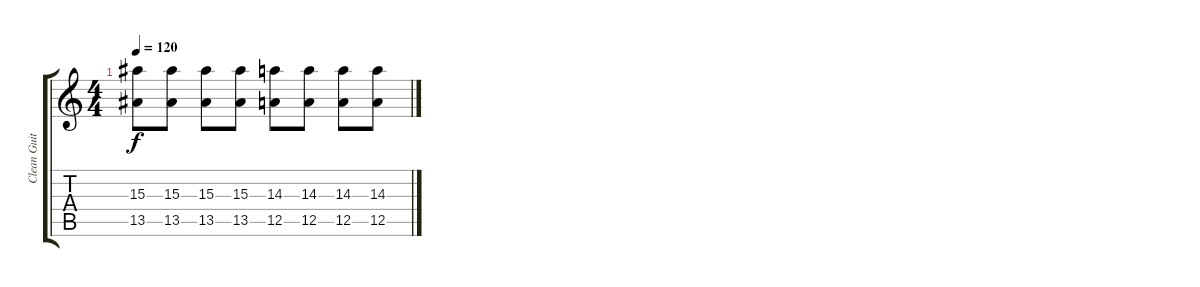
\track ("Clean Guitar" "Clean Guit") {instrument acousticguitarsteel}
\staff {score tabs}
\tuning (E4 B3 G3 D3 A2 D2) {hide}
\ts (4 4)
\tempo 120
\clef g2
\ks c
(15.3 13.5).8{dy f} (15.3 13.5).8 (15.3 13.5).8 (15.3 13.5).8 (14.3 12.5).8 (14.3 12.5).8 (14.3 12.5).8 (14.3 12.5).8
